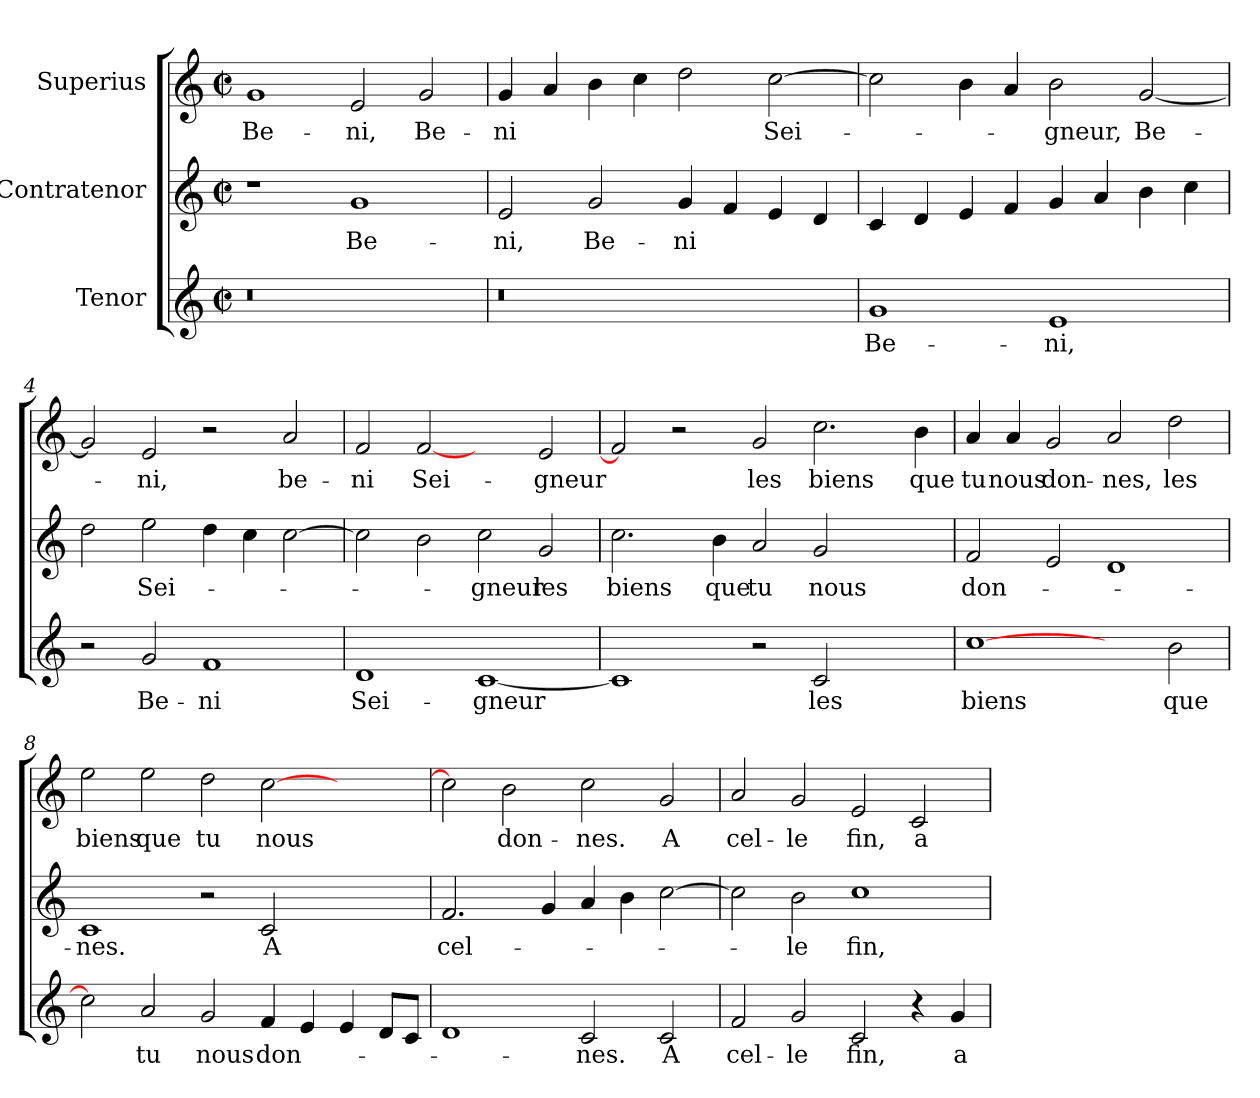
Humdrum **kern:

**kern	**text	**kern	**text	**kern	**text
*part3	*part3	*part2	*part2	*part1	*part1
*staff3	*staff3	*staff2	*staff2	*staff1	*staff1
*I"Tenor	*	*I"Contratenor	*	*I"Superius	*
*clefG2	*	*clefG2	*	*clefG2	*
*k[]	*	*k[]	*	*k[]	*
*C:	*	*C:	*	*C:	*
*M2/2	*	*M2/2	*	*M2/2	*
*met(c|)	*	*met(c|)	*	*met(c|)	*
=1	=1	=1	=1	=1	=1
!LO:N:vis=0	!	!	!	!	!
1r	.	1r	.	1g/	Be-
1ryy	.	1g/	Be-	2e/	-ni,
.	.	.	.	2g/	Be-
=2	=2	=2	=2	=2	=2
!LO:N:vis=0	!	!	!	!	!
1r	.	2e/	-ni,	4g/	-ni
.	.	.	.	4a/	.
.	.	2g/	Be-	4b\	.
.	.	.	.	4cc\	.
1ryy	.	4g/	-ni	2dd\	.
.	.	4f/	.	.	.
.	.	4e/	.	[2cc\	Sei-
.	.	4d/	.	.	.
=3	=3	=3	=3	=3	=3
1g/	Be-	4c/	.	2cc\]	.
.	.	4d/	.	.	.
.	.	4e/	.	4b\	.
.	.	4f/	.	4a/	.
1e/	-ni,	4g/	.	2b\	-gneur,
.	.	4a/	.	.	.
.	.	4b\	.	[2g/	Be-
.	.	4cc\	.	.	.
=4	=4	=4	=4	=4	=4
2r	.	2dd\	.	2g/]	.
2g/	Be-	2ee\	Sei-	2e/	-ni,
1f/	-ni	4dd\	.	2r	.
.	.	4cc\	.	.	.
.	.	[2cc\	.	2a/	be-
!!LO:LB:g=z
=5	=5	=5	=5	=5	=5
1d/	Sei-	2cc\]	.	2f/	-ni
.	.	2b\	.	[2f/	Sei-
[1c/	-gneur	2cc\	-gneur	2ryy	.
.	.	2g/	les	2e/	-gneur
=6	=6	=6	=6	=6	=6
1c/]	.	2.cc\	biens	2f/]	.
.	.	.	.	2r	.
.	.	4b\	que	.	.
2r	.	2a/	tu	2g/	les
2c/	les	2g/	nous	2.cc\	biens
2ryy	.	2ryy	.	.	.
.	.	.	.	4b\	que
=7	=7	=7	=7	=7	=7
[1cc\	biens	2f/	don-	4a/	tu
.	.	.	.	4a/	nous
.	.	2e/	.	2g/	don-
2ryy	.	1d/	.	2a/	-nes,
2b\	que	.	.	2dd\	les
=8	=8	=8	=8	=8	=8
2cc\]	.	1c/	-nes.	2ee\	biens
2a/	tu	.	.	2ee\	que
2g/	nous	2r	.	2dd\	tu
4f/	don-	2c/	A	[2cc\	nous
4e/	.	.	.	.	.
4e/	.	2ryy	.	2ryy	.
8d/L	.	.	.	.	.
8c/J	.	.	.	.	.
=9	=9	=9	=9	=9	=9
1d/	.	2.f/	cel-	2cc\]	.
.	.	.	.	2b\	don-
.	.	4g/	.	.	.
2c/	-nes.	4a/	.	2cc\	-nes.
.	.	4b\	.	.	.
2c/	A	[2cc\	.	2g/	A
!!LO:LB:g=z
=10	=10	=10	=10	=10	=10
2f/	cel-	2cc\]	.	2a/	cel-
2g/	-le	2b\	-le	2g/	-le
2c/	fin,	1cc\	fin,	2e/	fin,
4r	.	.	.	2c/	a
4g/	a	.	.	.	.
=	=	=	=	=	=
*-	*-	*-	*-	*-	*-
